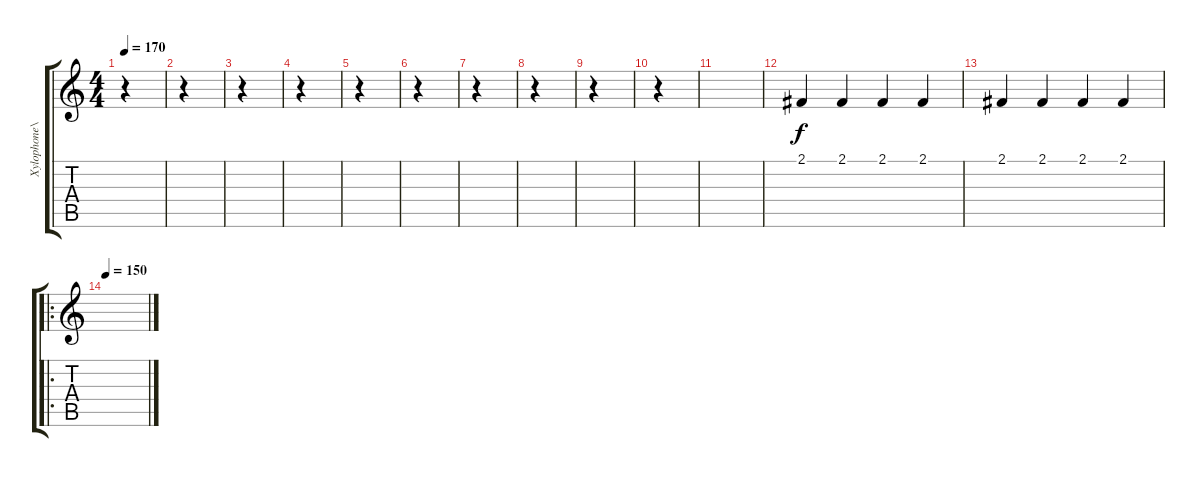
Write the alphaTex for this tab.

\track ("Xylophone\\Elec.Guitar(Tlak)" "Xylophone\\") {instrument xylophone}
\staff {score tabs}
\tuning (E4 B3 G3 E3 A2 E2) {hide}
\ts (4 4)
\tempo 170
\clef g2
\ks c
r.4{dy f} |
r.4 |
r.4 |
r.4 |
r.4 |
r.4 |
r.4 |
r.4 |
r.4 |
r.4 |
|
2.1.4 2.1.4 2.1.4 2.1.4 |
2.1.4 2.1.4 2.1.4 2.1.4 |
\ro
\tempo 150
